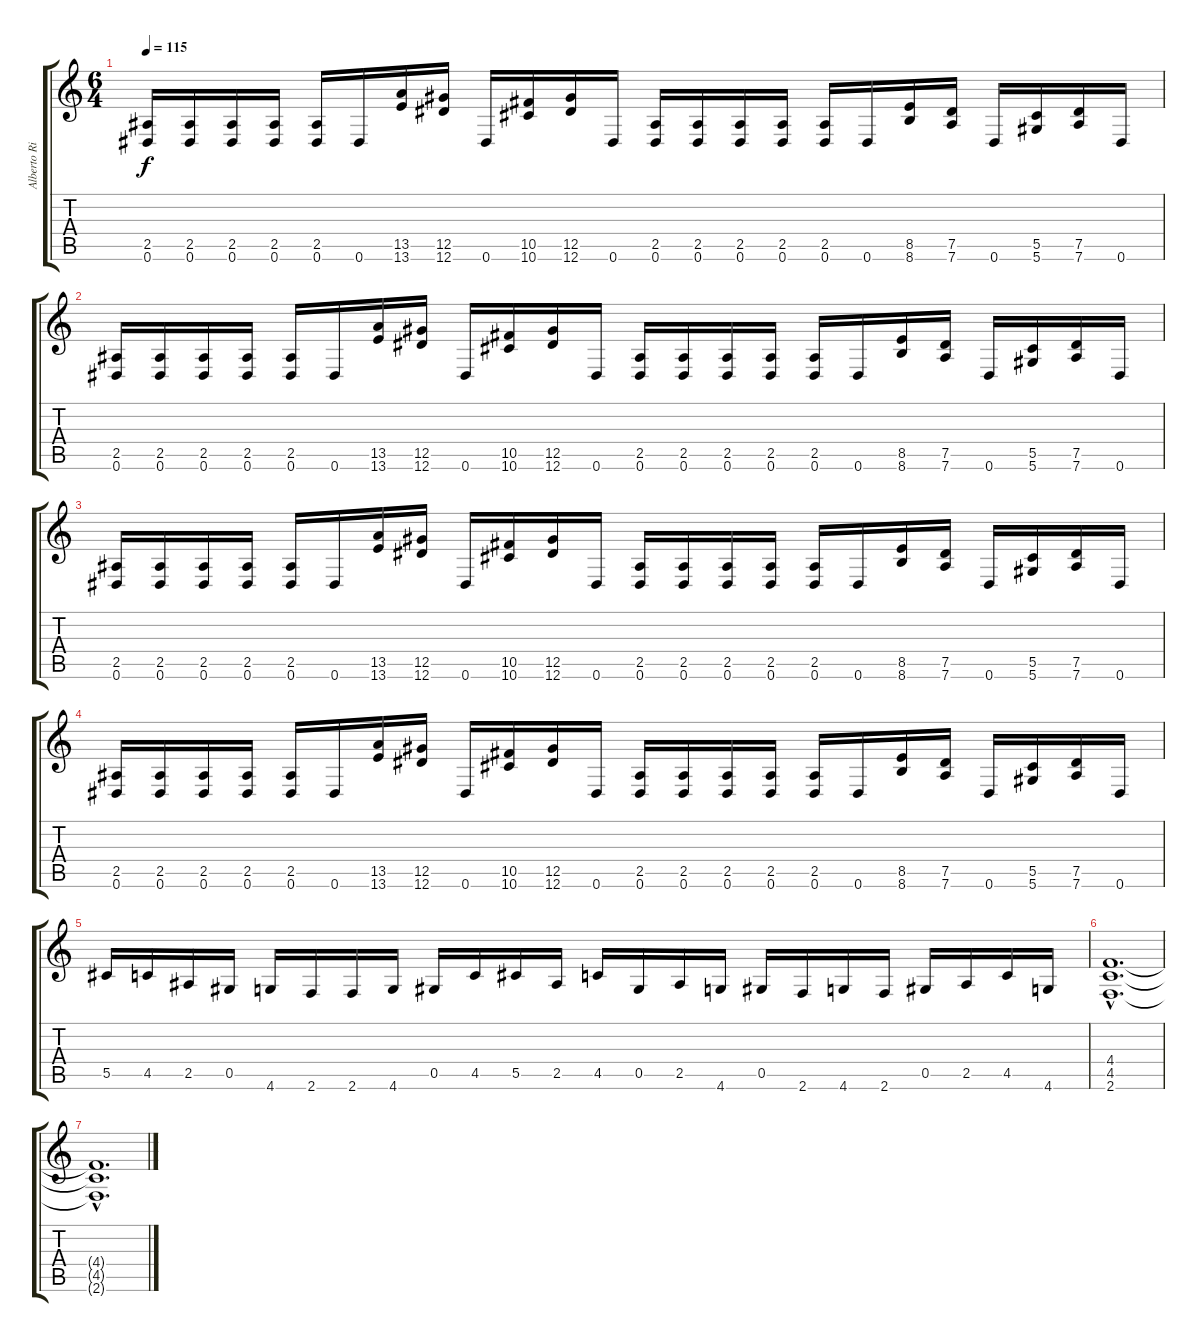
\track ("Alberto Rionda" "Alberto Ri") {instrument distortionguitar}
\staff {score tabs}
\tuning (Eb4 Bb3 Gb3 Db3 Ab2 Eb2) {hide}
\ts (6 4)
\tempo 115
\clef g2
\ks c
(2.5 0.6).16{dy f} (2.5 0.6).16 (2.5 0.6).16 (2.5 0.6).16 (2.5 0.6).16 0.6.16 (13.5 13.6).16 (12.5 12.6).16 0.6.16 (10.5 10.6).16 (12.5 12.6).16 0.6.16 (2.5 0.6).16 (2.5 0.6).16 (2.5 0.6).16 (2.5 0.6).16 (2.5 0.6).16 0.6.16 (8.5 8.6).16 (7.5 7.6).16 0.6.16 (5.5 5.6).16 (7.5 7.6).16 0.6.16 |
(2.5 0.6).16 (2.5 0.6).16 (2.5 0.6).16 (2.5 0.6).16 (2.5 0.6).16 0.6.16 (13.5 13.6).16 (12.5 12.6).16 0.6.16 (10.5 10.6).16 (12.5 12.6).16 0.6.16 (2.5 0.6).16 (2.5 0.6).16 (2.5 0.6).16 (2.5 0.6).16 (2.5 0.6).16 0.6.16 (8.5 8.6).16 (7.5 7.6).16 0.6.16 (5.5 5.6).16 (7.5 7.6).16 0.6.16 |
(2.5 0.6).16 (2.5 0.6).16 (2.5 0.6).16 (2.5 0.6).16 (2.5 0.6).16 0.6.16 (13.5 13.6).16 (12.5 12.6).16 0.6.16 (10.5 10.6).16 (12.5 12.6).16 0.6.16 (2.5 0.6).16 (2.5 0.6).16 (2.5 0.6).16 (2.5 0.6).16 (2.5 0.6).16 0.6.16 (8.5 8.6).16 (7.5 7.6).16 0.6.16 (5.5 5.6).16 (7.5 7.6).16 0.6.16 |
(2.5 0.6).16 (2.5 0.6).16 (2.5 0.6).16 (2.5 0.6).16 (2.5 0.6).16 0.6.16 (13.5 13.6).16 (12.5 12.6).16 0.6.16 (10.5 10.6).16 (12.5 12.6).16 0.6.16 (2.5 0.6).16 (2.5 0.6).16 (2.5 0.6).16 (2.5 0.6).16 (2.5 0.6).16 0.6.16 (8.5 8.6).16 (7.5 7.6).16 0.6.16 (5.5 5.6).16 (7.5 7.6).16 0.6.16 |
5.5.16 4.5.16 2.5.16 0.5.16 4.6.16 2.6.16 2.6.16 4.6.16 0.5.16 4.5.16 5.5.16 2.5.16 4.5.16 0.5.16 2.5.16 4.6.16 0.5.16 2.6.16 4.6.16 2.6.16 0.5.16 2.5.16 4.5.16 4.6.16 |
(4.4{hac} 4.5{hac} 2.6{hac}).1{d} |
(4.4{hac t} 4.5{hac t} 2.6{hac t}).1{d}
